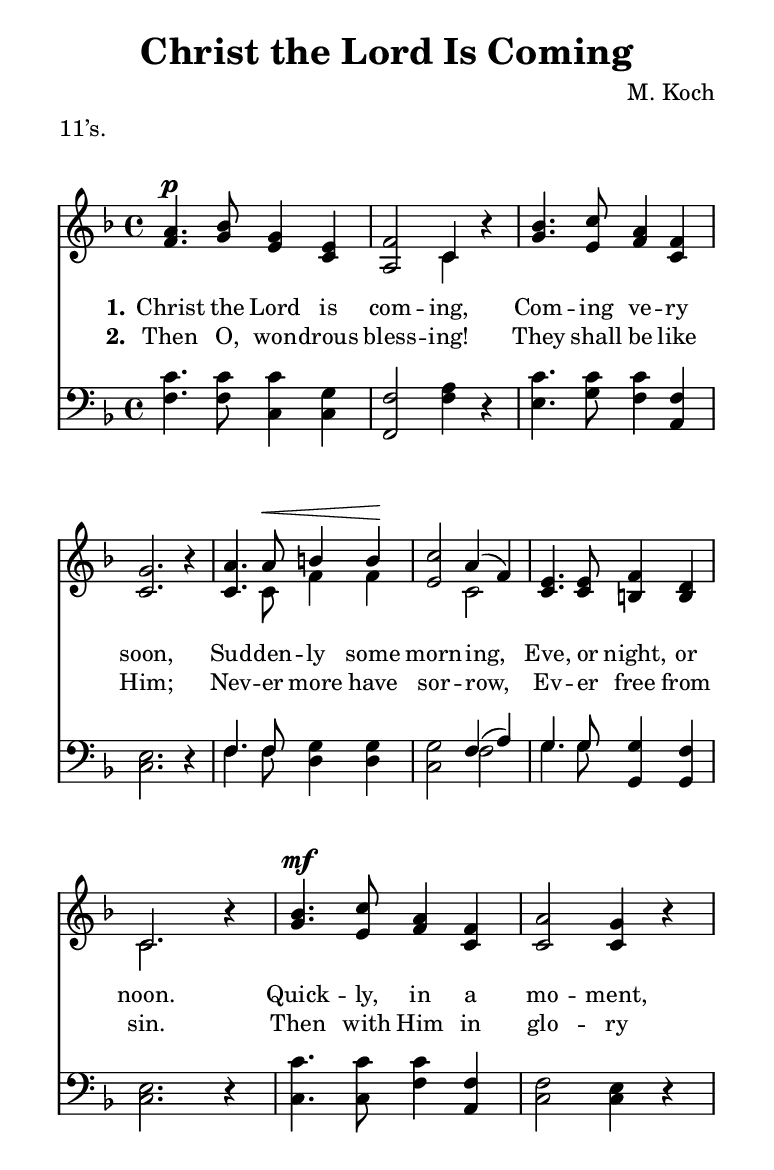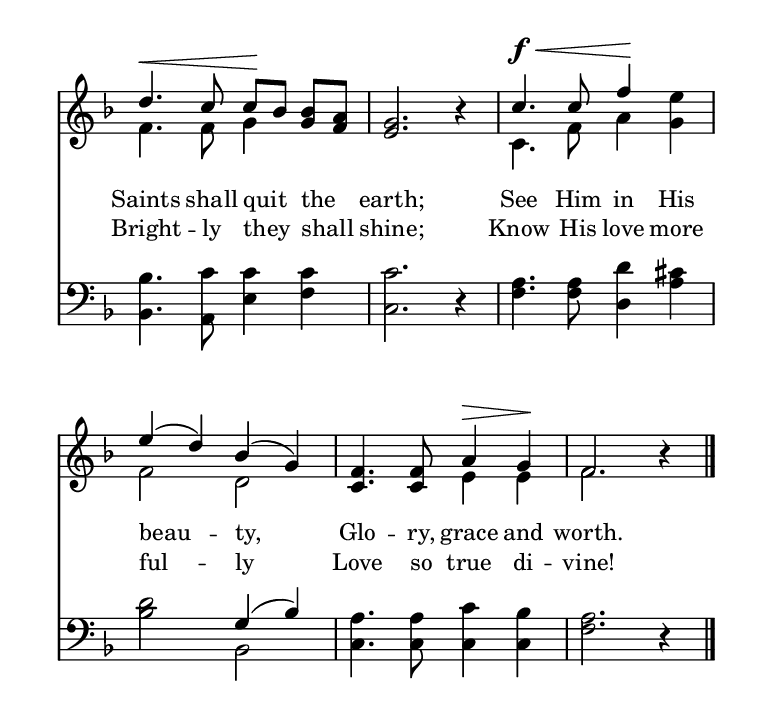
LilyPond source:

\include "common/global.ily"
\paper {
  \include "common/paper.ily"
  system-count = #(cond (is-eogsized 4) (#t #f))
}

\header{
  hymnnumber = "157"
  title = "Christ the Lord Is Coming"
  tunename = ""
  meter = "11’s."
  %poet = ""
  composer = "M. Koch"
  %copyright = ""
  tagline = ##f
}

global = {
  \include "common/overrides.ily"
  \time 4/4
  \override Score.MetronomeMark.transparent = ##t % hide all fermata changes too
  \tempo 4=80
  \key f \major
  \autoBeamOff
}

notesSoprano = {
\global
\relative c'' {

  a4.^\p bes8 g4 e | f2 c4 r4 |
  bes'4. c8 a4 f | g2. r4 |
  a4. a8^\< b4 b\! | c2 a4( f) |
  e4. e8 f4 d | c2. r4 |

  bes'4.^\mf c8 a4 f | a2 g4 r4 |
  d'4.^\< c8 c8\![ bes] bes[ a] | g2. r4 |
  c4.^\f^\< c8 f4\! e | e( d) bes( g) |
  f4. f8 a4^\> g\! | f2. r4 |

  \bar "|."

}
}

notesAlto = {
\global
\relative e' {

  f4. g8 e4 c | a2 c4 r4 |
  g'4. e8 f4 c | c2. r4 |
  c4. c8 f4 f | e2 c |
  c4. c8 b4 b | c2. r4 |

  g'4. e8 f4 c | c2 c4 r4 |
  f4. f8 g4 g8[ f] | e2. r4 |
  c4. f8 a4 g | f2 d |
  c4. c8 e4 e | f2. r4 |

}
}

notesTenor = {
\global
\relative a {

  c4. c8 c4 g | f2 a4 r4 |
  c4. c8 c4 f, | e2. r4 |
  f4. f8 g4 g | g2 f4( a) |
  g4. g8 g4 f | e2. r4 |

  c'4. c8 c4 f, | f2 e4 r4 |
  bes'4. c8 c4 c | c2. r4 |
  a4. a8 d4 cis | d2 g,4( bes) |
  a4. a8 c4 bes | a2. r4 |

}
}

notesBass = {
\global
\relative f {

  f4. f8 c4 c | f,2 f'4 r4 |
  e4. g8 f4 a, | c2. r4 |
  f4. f8 d4 d | c2 f |
  g4. g8 g,4 g | c2. r4 |

  c4. c8 f4 a, | c2 c4 r4 |
  bes4. a8 e'4 f | c2. r4 |
  f4. f8 d4 a' | bes2 bes, |
  c4. c8 c4 c | f2. r4 |

}
}

wordsA = \lyricmode {
\set stanza = "1."

Christ the Lord is com -- ing,
Com -- ing ve -- ry soon,
Sud -- den -- ly some morn -- ing,
Eve, or night, or noon.
Quick -- ly, in a mo -- ment,
Saints shall quit the earth;
See Him in His beau -- ty,
Glo -- ry, grace and worth.

}

wordsB = \lyricmode {
\set stanza = "2."

Then O, won -- drous bless -- ing!
They shall be like Him;
Nev -- er more have sor -- row,
Ev -- er free from sin.
Then with Him in glo -- ry
Bright -- ly they shall shine;
Know His love more ful -- ly
Love so true di -- vine!

}

\score {
  \context ChoirStaff <<
    \context Staff = upper <<
      \set ChoirStaff.systemStartDelimiter = #'SystemStartBar
      \partcombine #'(2 . 9) \notesSoprano \notesAlto
      \context NullVoice = sopranos { \voiceOne << \notesSoprano >> }
      \context NullVoice = altos { \voiceTwo << \notesAlto >> }
      \context Lyrics = one   \lyricsto sopranos \wordsA
      \context Lyrics = two   \lyricsto sopranos \wordsB
    >>
    \context Staff = men <<
      \clef bass
      \partcombine #'(2 . 9) \notesTenor \notesBass
      \context NullVoice = tenors { \voiceOne << \notesTenor >> }
      \context NullVoice = basses { \voiceTwo << \notesBass >> }
    >>
  >>
  \layout {
    \include "common/layout.ily"
  }
  \midi{
    \include "common/midi.ily"
  }
}

\version "2.19.49"  % necessary for upgrading to future LilyPond versions.

% vi:set et ts=2 sw=2 ai nocindent syntax=lilypond:
